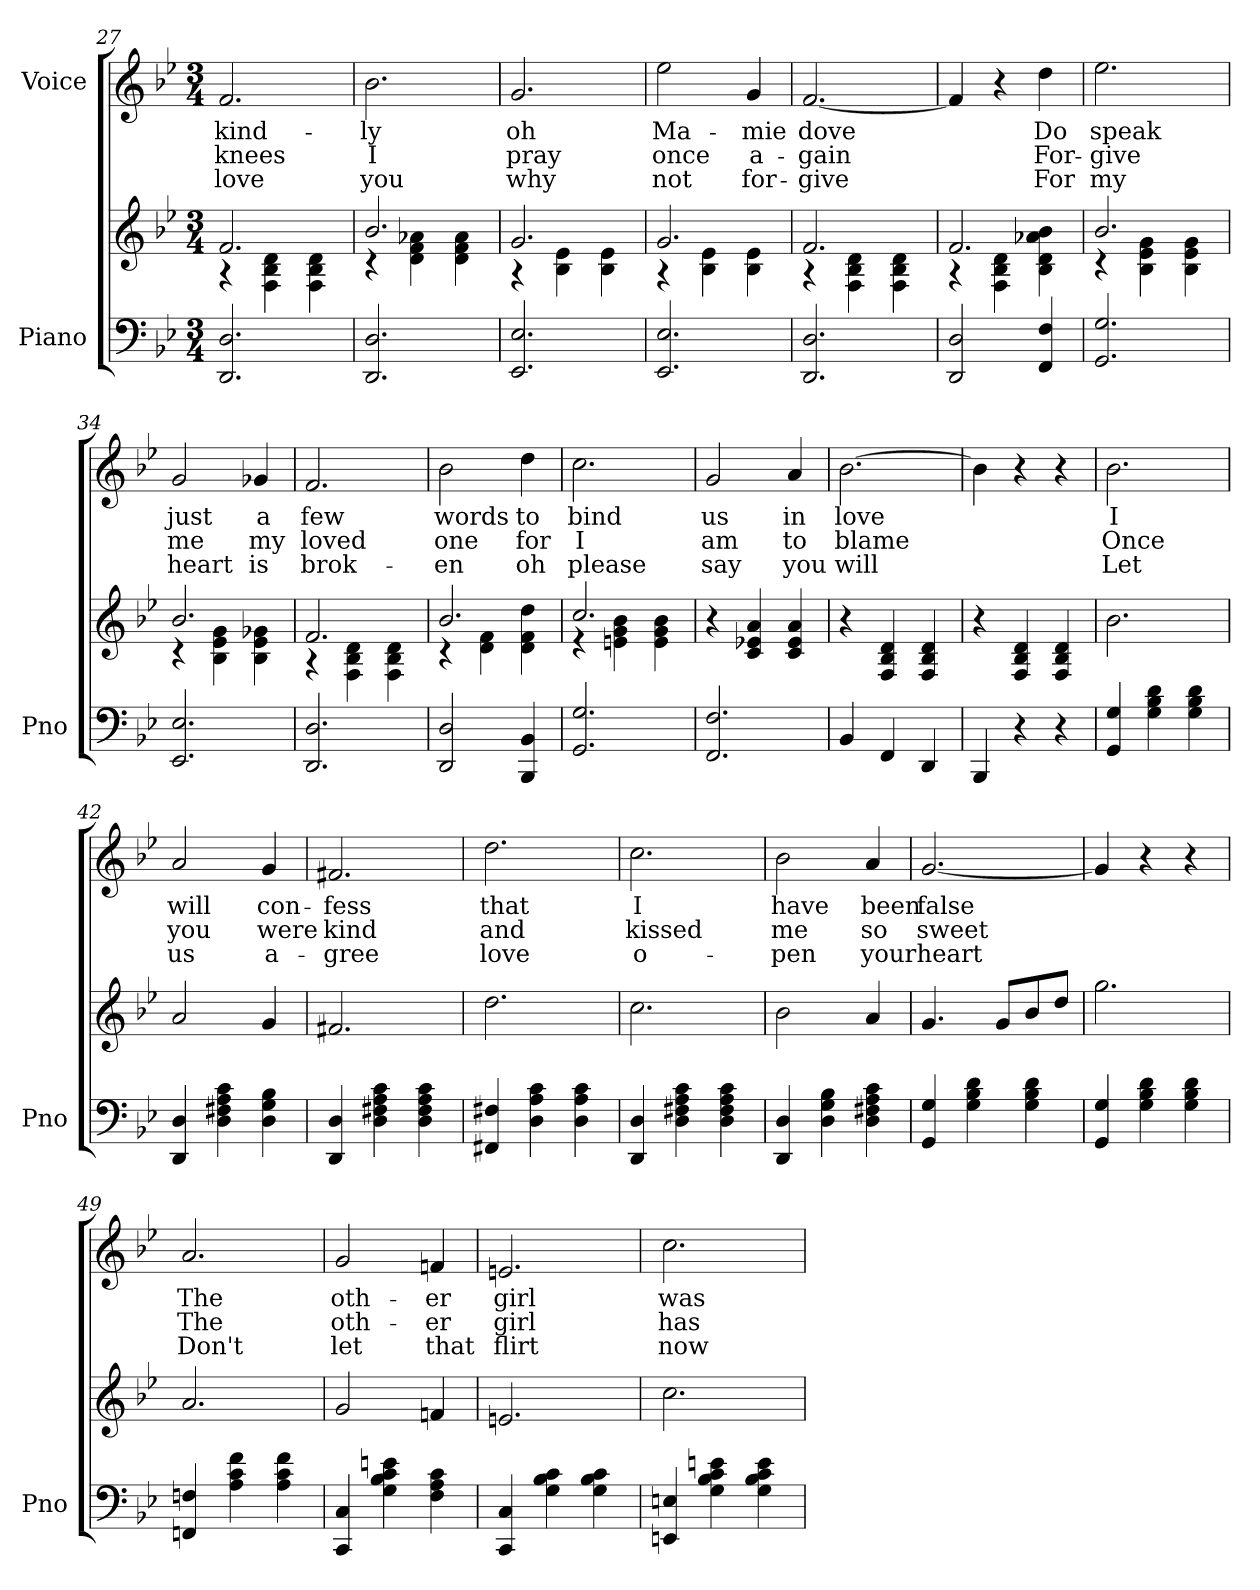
**kern	**kern	**kern	**text	**text	**text
*part2	*part2	*part1	*part1	*part1	*part1
*staff3	*staff2	*staff1	*staff1	*staff1	*staff1
*I"Piano	*	*I"Voice	*	*	*
*I'Pno	*	*	*	*	*
*clefF4	*clefG2	*clefG2	*	*	*
*k[b-e-]	*k[b-e-]	*k[b-e-]	*	*	*
*M3/4	*M3/4	*M3/4	*	*	*
=27	=27	=27	=27	=27	=27
*	*^	*	*	*	*
!	!	!	!	!LO:LY:b	!LO:LY:b	!LO:LY:b
2.DD/ 2.D/	2.f/	4r	2.f/	kind-	knees	love
.	.	4F\ 4B-\ 4d\	.	.	.	.
.	.	4F\ 4B-\ 4d\	.	.	.	.
=28	=28	=28	=28	=28	=28	=28
!	!	!	!	!LO:LY:b	!LO:LY:b	!LO:LY:b
2.DD/ 2.D/	2.b-/	4r	2.b-\	-ly	I	you
.	.	4d\ 4f\ 4a-X\	.	.	.	.
.	.	4d\ 4f\ 4a-\	.	.	.	.
=29	=29	=29	=29	=29	=29	=29
!	!	!	!	!LO:LY:b	!LO:LY:b	!LO:LY:b
2.EE-/ 2.E-/	2.g/	4r	2.g/	oh	pray	why
.	.	4B-\ 4e-\	.	.	.	.
.	.	4B-\ 4e-\	.	.	.	.
=30	=30	=30	=30	=30	=30	=30
!	!	!	!	!LO:LY:b	!LO:LY:b	!LO:LY:b
2.EE-/ 2.E-/	2.g/	4r	2ee-\	Ma-	once	not
.	.	4B-\ 4e-\	.	.	.	.
!	!	!	!	!LO:LY:b	!LO:LY:b	!LO:LY:b
.	.	4B-\ 4e-\	4g/	-mie	a-	for-
=31	=31	=31	=31	=31	=31	=31
!	!	!	!	!LO:LY:b	!LO:LY:b	!LO:LY:b
2.DD/ 2.D/	2.f/	4r	[2.f/	dove	-gain	-give
.	.	4F\ 4B-\ 4d\	.	.	.	.
.	.	4F\ 4B-\ 4d\	.	.	.	.
=32	=32	=32	=32	=32	=32	=32
2DD/ 2D/	2.f/	4r	4f/]	.	.	.
.	.	4F\ 4B-\ 4d\	4r	.	.	.
!	!	!	!	!LO:LY:b	!LO:LY:b	!LO:LY:b
4FF/ 4F/	.	4B-\ 4d\ 4a-X\ 4b-\	4dd\	Do	For-	For
!!LO:LB:g=z
=33	=33	=33	=33	=33	=33	=33
!	!	!	!	!LO:LY:b	!LO:LY:b	!LO:LY:b
2.GG/ 2.G/	2.b-/	4r	2.ee-\	speak	-give	my
.	.	4B-\ 4e-\ 4g\	.	.	.	.
.	.	4B-\ 4e-\ 4g\	.	.	.	.
=34	=34	=34	=34	=34	=34	=34
!	!	!	!	!LO:LY:b	!LO:LY:b	!LO:LY:b
2.EE-/ 2.E-/	2.b-/	4r	2g/	just	me	heart
.	.	4B-\ 4e-\ 4g\	.	.	.	.
!	!	!	!	!LO:LY:b	!LO:LY:b	!LO:LY:b
.	.	4B-\ 4e-\ 4g-X\	4g-X/	a	my	is
=35	=35	=35	=35	=35	=35	=35
!	!	!	!	!LO:LY:b	!LO:LY:b	!LO:LY:b
2.DD/ 2.D/	2.f/	4r	2.f/	few	loved	brok-
.	.	4F\ 4B-\ 4d\	.	.	.	.
.	.	4F\ 4B-\ 4d\	.	.	.	.
=36	=36	=36	=36	=36	=36	=36
!	!	!	!	!LO:LY:b	!LO:LY:b	!LO:LY:b
2DD/ 2D/	2.b-/	4r	2b-\	words	one	-en
.	.	4d\ 4f\	.	.	.	.
!	!	!	!	!LO:LY:b	!LO:LY:b	!LO:LY:b
4BBB-/ 4BB-/	.	4d\ 4f\ 4dd\	4dd\	to	for	oh
=37	=37	=37	=37	=37	=37	=37
!	!	!	!	!LO:LY:b	!LO:LY:b	!LO:LY:b
2.GG/ 2.G/	2.cc/	4r	2.cc\	bind	I	please
.	.	4en\ 4g\ 4b-\	.	.	.	.
.	.	4e\ 4g\ 4b-\	.	.	.	.
=38	=38	=38	=38	=38	=38	=38
!	!	!	!	!LO:LY:b	!LO:LY:b	!LO:LY:b
*	*v	*v	*	*	*	*
2.FF/ 2.F/	4r	2g/	us	am	say
.	4c/ 4e-X/ 4a/	.	.	.	.
!	!	!	!LO:LY:b	!LO:LY:b	!LO:LY:b
.	4c/ 4e-/ 4a/	4a/	in	to	you
=39	=39	=39	=39	=39	=39
!	!	!	!LO:LY:b	!LO:LY:b	!LO:LY:b
4BB-/	4r	[2.b-\	love	blame	will
4FF/	4F/ 4B-/ 4d/	.	.	.	.
4DD/	4F/ 4B-/ 4d/	.	.	.	.
=40	=40	=40	=40	=40	=40
4BBB-/	4r	4b-\]	.	.	.
4r	4F/ 4B-/ 4d/	4r	.	.	.
4r	4F/ 4B-/ 4d/	4r	.	.	.
!!LO:LB:g=z
=41	=41	=41	=41	=41	=41
!	!	!	!LO:LY:b	!LO:LY:b	!LO:LY:b
4GG/ 4G/	2.b-\	2.b-\	I	Once	Let
4G\ 4B-\ 4d\	.	.	.	.	.
4G\ 4B-\ 4d\	.	.	.	.	.
=42	=42	=42	=42	=42	=42
!	!	!	!LO:LY:b	!LO:LY:b	!LO:LY:b
4DD/ 4D/	2a/	2a/	will	you	us
4D\ 4F#X\ 4A\ 4c\	.	.	.	.	.
!	!	!	!LO:LY:b	!LO:LY:b	!LO:LY:b
4D\ 4G\ 4B-\	4g/	4g/	con-	were	a-
=43	=43	=43	=43	=43	=43
!	!	!	!LO:LY:b	!LO:LY:b	!LO:LY:b
4DD/ 4D/	2.f#X/	2.f#X/	-fess	kind	-gree
4D\ 4F#X\ 4A\ 4c\	.	.	.	.	.
4D\ 4F#\ 4A\ 4c\	.	.	.	.	.
=44	=44	=44	=44	=44	=44
!	!	!	!LO:LY:b	!LO:LY:b	!LO:LY:b
4FF#X/ 4F#X/	2.dd\	2.dd\	that	and	love
4D\ 4A\ 4c\	.	.	.	.	.
4D\ 4A\ 4c\	.	.	.	.	.
=45	=45	=45	=45	=45	=45
!	!	!	!LO:LY:b	!LO:LY:b	!LO:LY:b
4DD/ 4D/	2.cc\	2.cc\	I	kissed	o-
4D\ 4F#X\ 4A\ 4c\	.	.	.	.	.
4D\ 4F#\ 4A\ 4c\	.	.	.	.	.
=46	=46	=46	=46	=46	=46
!	!	!	!LO:LY:b	!LO:LY:b	!LO:LY:b
4DD/ 4D/	2b-\	2b-\	have	me	-pen
4D\ 4G\ 4B-\	.	.	.	.	.
!	!	!	!LO:LY:b	!LO:LY:b	!LO:LY:b
4D\ 4F#X\ 4A\ 4c\	4a/	4a/	been	so	your
=47	=47	=47	=47	=47	=47
!	!	!	!LO:LY:b	!LO:LY:b	!LO:LY:b
4GG/ 4G/	4.g/	[2.g/	false	sweet	heart
4G\ 4B-\ 4d\	.	.	.	.	.
.	8g/L	.	.	.	.
4G\ 4B-\ 4d\	8b-/	.	.	.	.
.	8dd/J	.	.	.	.
=48	=48	=48	=48	=48	=48
4GG/ 4G/	2.gg\	4g/]	.	.	.
4G\ 4B-\ 4d\	.	4r	.	.	.
4G\ 4B-\ 4d\	.	4r	.	.	.
!!LO:PB:g=z
=49	=49	=49	=49	=49	=49
!	!	!	!LO:LY:b	!LO:LY:b	!LO:LY:b
4FFn/ 4Fn/	2.a/	2.a/	The	The	Don't
4A\ 4c\ 4f\	.	.	.	.	.
4A\ 4c\ 4f\	.	.	.	.	.
=50	=50	=50	=50	=50	=50
!	!	!	!LO:LY:b	!LO:LY:b	!LO:LY:b
4CC/ 4C/	2g/	2g/	oth-	oth-	let
4G\ 4B-\ 4c\ 4en\	.	.	.	.	.
!	!	!	!LO:LY:b	!LO:LY:b	!LO:LY:b
4F\ 4A\ 4c\	4fn/	4fn/	-er	-er	that
=51	=51	=51	=51	=51	=51
!	!	!	!LO:LY:b	!LO:LY:b	!LO:LY:b
4CC/ 4C/	2.en/	2.en/	girl	girl	flirt
4G\ 4B-\ 4c\	.	.	.	.	.
4G\ 4B-\ 4c\	.	.	.	.	.
=52	=52	=52	=52	=52	=52
!	!	!	!LO:LY:b	!LO:LY:b	!LO:LY:b
4EEn/ 4En/	2.cc\	2.cc\	was	has	now
4G\ 4B-\ 4c\ 4en\	.	.	.	.	.
4G\ 4B-\ 4c\ 4e\	.	.	.	.	.
=	=	=	=	=	=
*-	*-	*-	*-	*-	*-
